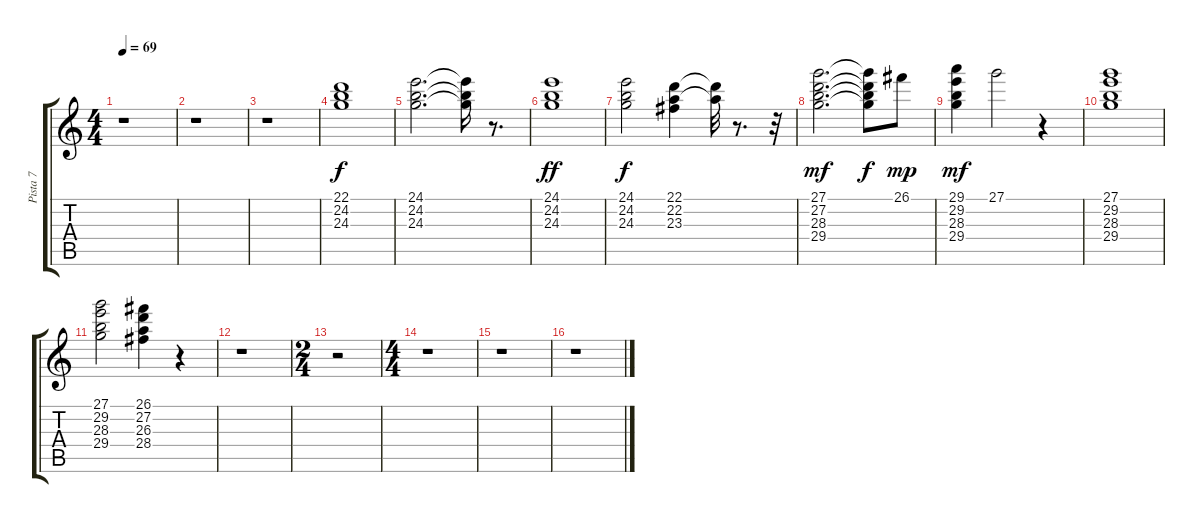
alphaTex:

\track ("Pista 7" "Pista 7") {instrument rockorgan}
\staff {score tabs}
\tuning (E4 B3 G3 D3 A2 E2) {hide}
\ts (4 4)
\tempo 69
\clef g2
\ks c
r.1{dy f} |
r.1 |
r.1 |
(22.1 24.2 24.3).1 |
(24.1 24.2 24.3).2{d} (24.1{t} 24.2{t} 24.3{t}).16 r.8{d} |
(24.1 24.2 24.3).1{dy ff} |
(24.1 24.2 24.3).2{dy f} (22.1 22.2 23.3).4 (22.1{t} 22.2{t}).32 r.8{d} r.32 |
(27.1 27.2 28.3 29.4).2{d dy mf} (27.1{t} 27.2{t} 28.3{t} 29.4{t}).8{dy f} 26.1.8{dy mp} |
(29.1 29.2 28.3 29.4).4{dy mf} 27.1.2 r.4 |
(27.1 29.2 28.3 29.4).1 |
(27.1 29.2 28.3 29.4).2 (26.1 27.2 26.3 28.4).4 r.4 |
r.1 |
\ts (2 4)
r.2 |
\ts (4 4)
r.1 |
r.1 |
r.1
